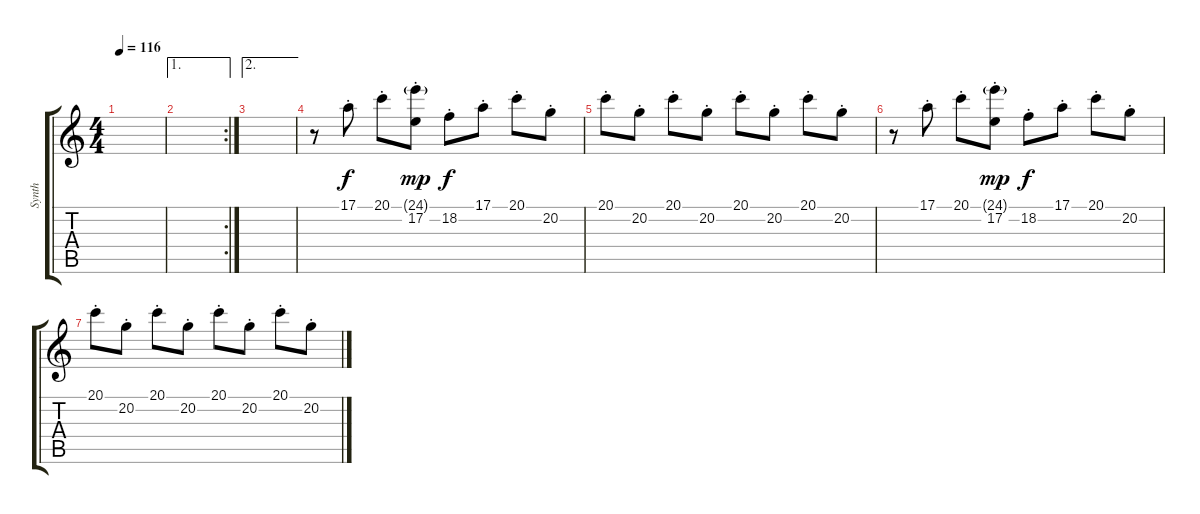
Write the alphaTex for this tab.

\track ("Synth" "Synth") {instrument lead2sawtooth}
\staff {score tabs}
\tuning (E4 B3 G3 D3 A2 E2) {hide}
\ts (4 4)
\tempo 116
\clef g2
\ks c
|
\ae 1
\rc 2
|
\ae 2
|
r.8 17.1{st}.8 20.1{st}.8 (24.1{g st} 17.2{st}).8{dy mp} 18.2{st}.8{dy f} 17.1{st}.8 20.1{st}.8 20.2{st}.8 |
20.1{st}.8 20.2{st}.8 20.1{st}.8 20.2{st}.8 20.1{st}.8 20.2{st}.8 20.1{st}.8 20.2{st}.8 |
r.8 17.1{st}.8 20.1{st}.8 (24.1{g st} 17.2{st}).8{dy mp} 18.2{st}.8{dy f} 17.1{st}.8 20.1{st}.8 20.2{st}.8 |
20.1{st}.8 20.2{st}.8 20.1{st}.8 20.2{st}.8 20.1{st}.8 20.2{st}.8 20.1{st}.8 20.2{st}.8
